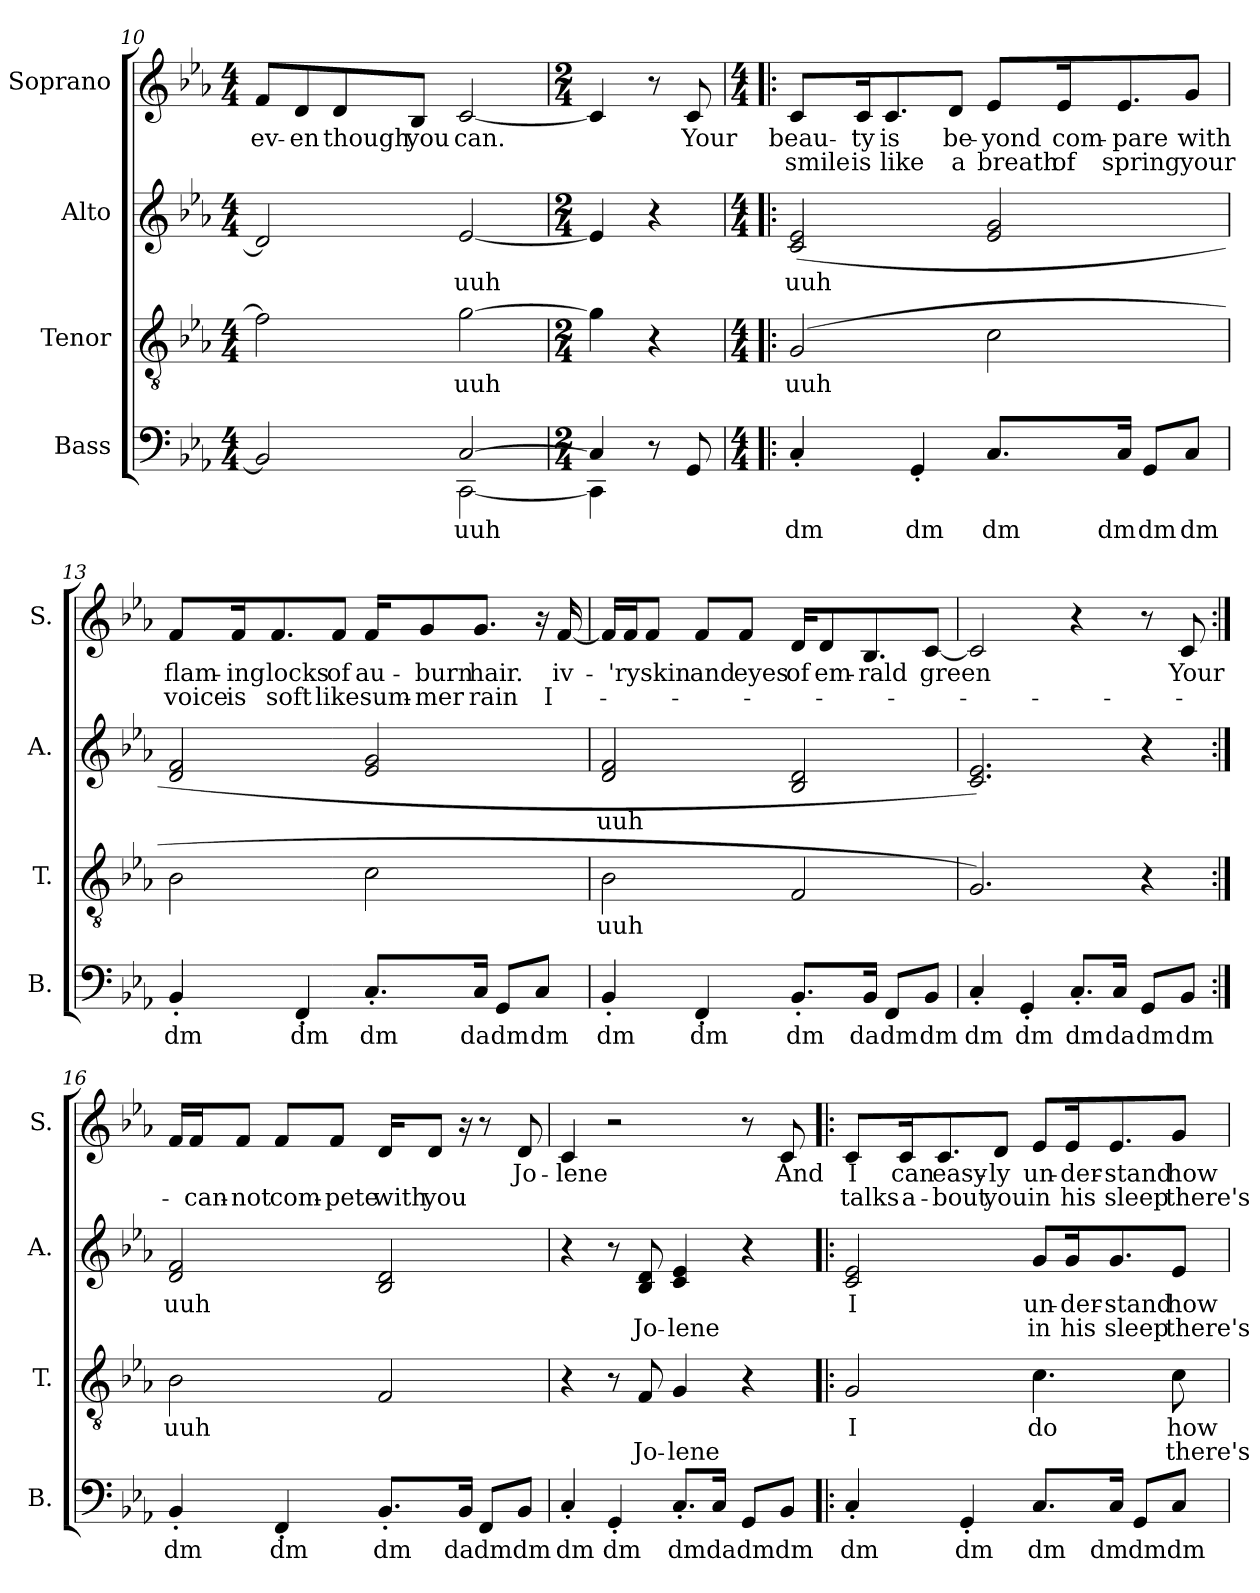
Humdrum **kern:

**kern	**text	**kern	**text	**text	**kern	**text	**text	**kern	**text	**text
*part4	*part4	*part3	*part3	*part3	*part2	*part2	*part2	*part1	*part1	*part1
*staff4	*staff4	*staff3	*staff3	*staff3	*staff2	*staff2	*staff2	*staff1	*staff1	*staff1
*I"Bass	*	*I"Tenor	*	*	*I"Alto	*	*	*I"Soprano	*	*
*I'B.	*	*I'T.	*	*	*I'A.	*	*	*I'S.	*	*
*clefF4	*	*clefGv2	*	*	*clefG2	*	*	*clefG2	*	*
*k[b-e-a-]	*	*k[b-e-a-]	*	*	*k[b-e-a-]	*	*	*k[b-e-a-]	*	*
*M4/4	*	*M4/4	*	*	*M4/4	*	*	*M4/4	*	*
=10	=10	=10	=10	=10	=10	=10	=10	=10	=10	=10
*^	*	*	*	*	*	*	*	*	*	*
!	!	!	!	!	!	!	!	!	!	!LO:LY:b	!
2BB-/]	2ryy	.	2f\]	.	.	2d/]	.	.	8f/L	ev-	.
!	!	!	!	!	!	!	!	!	!	!LO:LY:b	!
.	.	.	.	.	.	.	.	.	8d/	-en	.
!	!	!	!	!	!	!	!	!	!	!LO:LY:b	!
.	.	.	.	.	.	.	.	.	8d/	though	.
!	!	!	!	!	!	!	!	!	!	!LO:LY:b	!
.	.	.	.	.	.	.	.	.	8B-/J	you	.
!	!	!LO:LY:b	!	!LO:LY:b	!	!	!LO:LY:b	!	!	!LO:LY:b	!
[2C/	[2CC\	uuh	[2g\	uuh	.	[2e-/	uuh	.	[2c/	can.	.
=11	=11	=11	=11	=11	=11	=11	=11	=11	=11	=11	=11
*M2/4	*	*	*M2/4	*	*	*M2/4	*	*	*M2/4	*	*
4C/]	4CC\]	.	4g\]	.	.	4e-/]	.	.	4c/]	.	.
8r	4ryy	.	4r	.	.	4r	.	.	8r	.	.
!	!	!	!	!	!	!	!	!	!	!LO:LY:b	!
8GG/	.	.	.	.	.	.	.	.	8c/	Your	.
*v	*v	*	*	*	*	*	*	*	*	*	*
!!LO:LB:g=z
=12!|:	=12!|:	=12!|:	=12!|:	=12!|:	=12!|:	=12!|:	=12!|:	=12!|:	=12!|:	=12!|:
*M4/4	*	*M4/4	*	*	*M4/4	*	*	*M4/4	*	*
!	!LO:LY:b	!	!LO:LY:b	!	!	!LO:LY:b	!	!	!LO:LY:b	!LO:LY:b
4C'/	dm	(>2G/	uuh	.	(>2c/ 2e-/	uuh	.	8c/L	beau-	smile
!	!	!	!	!	!	!	!	!	!LO:LY:b	!LO:LY:b
.	.	.	.	.	.	.	.	16c/K	-ty	is
!	!	!	!	!	!	!	!	!	!LO:LY:b	!LO:LY:b
.	.	.	.	.	.	.	.	8.c/	is	like
!	!LO:LY:b	!	!	!	!	!	!	!	!	!
4GG'/	dm	.	.	.	.	.	.	.	.	.
!	!	!	!	!	!	!	!	!	!LO:LY:b	!LO:LY:b
.	.	.	.	.	.	.	.	8d/J	be-	a
!	!LO:LY:b	!	!	!	!	!	!	!	!LO:LY:b	!LO:LY:b
8.C/L	dm	2c\	.	.	2e-/ 2g/	.	.	8e-/L	-yond	breath
!	!	!	!	!	!	!	!	!	!LO:LY:b	!LO:LY:b
.	.	.	.	.	.	.	.	16e-/K	com-	of
!	!LO:LY:b	!	!	!	!	!	!	!	!LO:LY:b	!LO:LY:b
16C/Jk	dm	.	.	.	.	.	.	8.e-/	-pare	spring
!	!LO:LY:b	!	!	!	!	!	!	!	!	!
8GG/L	dm	.	.	.	.	.	.	.	.	.
!	!LO:LY:b	!	!	!	!	!	!	!	!LO:LY:b	!LO:LY:b
8C/J	dm	.	.	.	.	.	.	8g/J	with	your
=13	=13	=13	=13	=13	=13	=13	=13	=13	=13	=13
!	!LO:LY:b	!	!	!	!	!	!	!	!LO:LY:b	!LO:LY:b
4BB-'/	dm	2B-\	.	.	2d/ 2f/	.	.	8f/L	flam-	voice
!	!	!	!	!	!	!	!	!	!LO:LY:b	!LO:LY:b
.	.	.	.	.	.	.	.	16f/K	-ing	is
!	!	!	!	!	!	!	!	!	!LO:LY:b	!LO:LY:b
.	.	.	.	.	.	.	.	8.f/	locks	soft
!	!LO:LY:b	!	!	!	!	!	!	!	!	!
4FF'/	dm	.	.	.	.	.	.	.	.	.
!	!	!	!	!	!	!	!	!	!LO:LY:b	!LO:LY:b
.	.	.	.	.	.	.	.	8f/J	of	like
!	!LO:LY:b	!	!	!	!	!	!	!	!LO:LY:b	!LO:LY:b
8.C'/L	dm	2c\	.	.	2e-/ 2g/	.	.	16f/KL	au-	sum-
!	!	!	!	!	!	!	!	!	!LO:LY:b	!LO:LY:b
.	.	.	.	.	.	.	.	8g/	-burn	-mer
!	!LO:LY:b	!	!	!	!	!	!	!	!LO:LY:b	!LO:LY:b
16C/Jk	da	.	.	.	.	.	.	8.g/J	hair.	rain
!	!LO:LY:b	!	!	!	!	!	!	!	!	!
8GG/L	dm	.	.	.	.	.	.	.	.	.
!	!LO:LY:b	!	!	!	!	!	!	!	!	!
8C/J	dm	.	.	.	.	.	.	16r	.	.
!	!	!	!	!	!	!	!	!	!LO:LY:b	!LO:LY:b
.	.	.	.	.	.	.	.	[16f/	iv-	I-
!!LO:PB:g=z
=14	=14	=14	=14	=14	=14	=14	=14	=14	=14	=14
!	!LO:LY:b	!	!LO:LY:b	!	!	!LO:LY:b	!	!	!	!
4BB-'/	dm	2B-\	uuh	.	2d/ 2f/	uuh	.	16f/LL]	.	.
!	!	!	!	!	!	!	!	!	!LO:LY:b	!
.	.	.	.	.	.	.	.	16f/J	-'ry	.
!	!	!	!	!	!	!	!	!	!LO:LY:b	!
.	.	.	.	.	.	.	.	8f/J	skin	.
!	!LO:LY:b	!	!	!	!	!	!	!	!LO:LY:b	!
4FF'/	dm	.	.	.	.	.	.	8f/L	and	.
!	!	!	!	!	!	!	!	!	!LO:LY:b	!
.	.	.	.	.	.	.	.	8f/J	eyes	.
!	!LO:LY:b	!	!	!	!	!	!	!	!LO:LY:b	!
8.BB-'/L	dm	2F/	.	.	2B-/ 2d/	.	.	16d/KL	of	.
!	!	!	!	!	!	!	!	!	!LO:LY:b	!
.	.	.	.	.	.	.	.	8d/	em-	.
!	!LO:LY:b	!	!	!	!	!	!	!	!LO:LY:b	!
16BB-/Jk	da	.	.	.	.	.	.	8.B-/	-rald	.
!	!LO:LY:b	!	!	!	!	!	!	!	!	!
8FF/L	dm	.	.	.	.	.	.	.	.	.
!	!LO:LY:b	!	!	!	!	!	!	!	!LO:LY:b	!
8BB-/J	dm	.	.	.	.	.	.	[8c/J	green	.
=15	=15	=15	=15	=15	=15	=15	=15	=15	=15	=15
!	!LO:LY:b	!	!	!	!	!	!	!	!	!
4C'/	dm	2.G/)	.	.	2.c/ 2.e-/)	.	.	2c/]	.	.
!	!LO:LY:b	!	!	!	!	!	!	!	!	!
4GG'/	dm	.	.	.	.	.	.	.	.	.
!	!LO:LY:b	!	!	!	!	!	!	!	!	!
8.C'/L	dm	.	.	.	.	.	.	4r	.	.
!	!LO:LY:b	!	!	!	!	!	!	!	!	!
16C/Jk	da	.	.	.	.	.	.	.	.	.
!	!LO:LY:b	!	!	!	!	!	!	!	!	!
8GG/L	dm	4r	.	.	4r	.	.	8r	.	.
!	!LO:LY:b	!	!	!	!	!	!	!	!LO:LY:b	!
8BB-/J	dm	.	.	.	.	.	.	8c/	Your	.
!!LO:LB:g=z
=16:|!	=16:|!	=16:|!	=16:|!	=16:|!	=16:|!	=16:|!	=16:|!	=16:|!	=16:|!	=16:|!
!	!LO:LY:b	!	!LO:LY:b	!	!	!LO:LY:b	!	!	!	!
4BB-'/	dm	2B-\	uuh	.	2d/ 2f/	uuh	.	16f/LL	.	.
!	!	!	!	!	!	!	!	!	!	!LO:LY:b
.	.	.	.	.	.	.	.	16f/J	.	-can-
!	!	!	!	!	!	!	!	!	!	!LO:LY:b
.	.	.	.	.	.	.	.	8f/J	.	-not
!	!LO:LY:b	!	!	!	!	!	!	!	!	!LO:LY:b
4FF'/	dm	.	.	.	.	.	.	8f/L	.	com-
!	!	!	!	!	!	!	!	!	!	!LO:LY:b
.	.	.	.	.	.	.	.	8f/J	.	-pete
!	!LO:LY:b	!	!	!	!	!	!	!	!	!LO:LY:b
8.BB-'/L	dm	2F/	.	.	2B-/ 2d/	.	.	16d/KL	.	with
!	!	!	!	!	!	!	!	!	!	!LO:LY:b
.	.	.	.	.	.	.	.	8d/J	.	you
!	!LO:LY:b	!	!	!	!	!	!	!	!	!
16BB-/Jk	da	.	.	.	.	.	.	16r	.	.
!	!LO:LY:b	!	!	!	!	!	!	!	!	!
8FF/L	dm	.	.	.	.	.	.	8r	.	.
!	!LO:LY:b	!	!	!	!	!	!	!	!LO:LY:b	!
8BB-/J	dm	.	.	.	.	.	.	8d/	Jo-	.
=17	=17	=17	=17	=17	=17	=17	=17	=17	=17	=17
!	!LO:LY:b	!	!	!	!	!	!	!	!LO:LY:b	!
4C'/	dm	4r	.	.	4r	.	.	4c/	-lene	.
!	!LO:LY:b	!	!	!	!	!	!	!	!	!
4GG'/	dm	8r	.	.	8r	.	.	2r	.	.
!	!	!	!	!LO:LY:b	!	!	!LO:LY:b	!	!	!
.	.	8F/	.	Jo-	8B-/ 8d/	.	Jo-	.	.	.
!	!LO:LY:b	!	!	!LO:LY:b	!	!	!LO:LY:b	!	!	!
8.C'/L	dm	4G/	.	-lene	4c/ 4e-/	.	-lene	.	.	.
!	!LO:LY:b	!	!	!	!	!	!	!	!	!
16C/Jk	da	.	.	.	.	.	.	.	.	.
!	!LO:LY:b	!	!	!	!	!	!	!	!	!
8GG/L	dm	4r	.	.	4r	.	.	8r	.	.
!	!LO:LY:b	!	!	!	!	!	!	!	!LO:LY:b	!
8BB-/J	dm	.	.	.	.	.	.	8c/	And	.
!!LO:PB:g=z
=18!|:	=18!|:	=18!|:	=18!|:	=18!|:	=18!|:	=18!|:	=18!|:	=18!|:	=18!|:	=18!|:
!	!LO:LY:b	!	!LO:LY:b	!	!	!LO:LY:b	!	!	!LO:LY:b	!LO:LY:b
4C'/	dm	2G/	I	.	2c/ 2e-/	I	.	8c/L	I	talks
!	!	!	!	!	!	!	!	!	!LO:LY:b	!LO:LY:b
.	.	.	.	.	.	.	.	16c/K	can	a-
!	!	!	!	!	!	!	!	!	!LO:LY:b	!LO:LY:b
.	.	.	.	.	.	.	.	8.c/	easy-	-bout
!	!LO:LY:b	!	!	!	!	!	!	!	!	!
4GG'/	dm	.	.	.	.	.	.	.	.	.
!	!	!	!	!	!	!	!	!	!LO:LY:b	!LO:LY:b
.	.	.	.	.	.	.	.	8d/J	-ly	you
!	!LO:LY:b	!	!LO:LY:b	!	!	!LO:LY:b	!LO:LY:b	!	!LO:LY:b	!LO:LY:b
8.C/L	dm	4.c\	do	.	8g/L	un-	in	8e-/L	un-	in
!	!	!	!	!	!	!LO:LY:b	!LO:LY:b	!	!LO:LY:b	!LO:LY:b
.	.	.	.	.	16g/K	-der-	his	16e-/K	-der-	his
!	!LO:LY:b	!	!	!	!	!LO:LY:b	!LO:LY:b	!	!LO:LY:b	!LO:LY:b
16C/Jk	dm	.	.	.	8.g/	-stand	sleep	8.e-/	-stand	sleep
!	!LO:LY:b	!	!	!	!	!	!	!	!	!
8GG/L	dm	.	.	.	.	.	.	.	.	.
!	!LO:LY:b	!	!LO:LY:b	!LO:LY:b	!	!LO:LY:b	!LO:LY:b	!	!LO:LY:b	!LO:LY:b
8C/J	dm	8c\	how	there's	8e-/J	how	there's	8g/J	how	there's
=	=	=	=	=	=	=	=	=	=	=
*-	*-	*-	*-	*-	*-	*-	*-	*-	*-	*-
